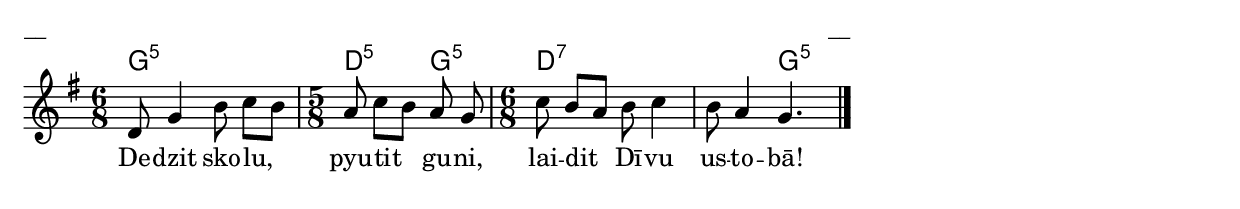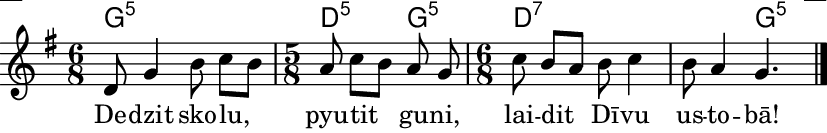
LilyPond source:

\version "2.13.18"
#(ly:set-option 'crop #t)

%\header {
%    title = "Dedzit skalu, pyutit guni"
%}
\paper {
line-width = 14\cm
left-margin = 0.4\cm
between-system-padding = 0.1\cm
between-system-space = 0.1\cm
}
\layout {
indent = #0
ragged-last = ##f
}


chordsA = \chordmode {
\time 6/8
g2.:5 |
\time 5/8
d4.:5 g4:5 |
\time 6/8
d2.:7 |
d4.:7 g4:5
}

voiceA = \relative c' {
\clef "treble"
\key g \major
\time 6/8
%MS
d8 g4 b8 c[ b ] 
\time 5/8
a8 c[ b] a g 
%ME
\time 6/8
c8 b[ a] b c4 |
b8 a4 g4. |
\bar "|."
} 

lyricA = \lyricmode {
De -- dzit sko -- lu, pyu -- tit gu -- ni, 
lai -- dit Dī -- vu us -- to -- bā!
} 

fullScore = <<
\new ChordNames { 
\set chordChanges = ##t
\chordsA 
}
\new Staff {
<<
\new Voice = "voiceA" { \oneVoice \autoBeamOff \voiceA }
\new Lyrics \lyricsto "voiceA" \lyricA
>>
}
>>

\score {
\fullScore
\header { piece = "__" opus = "__" }
}
\markup { \with-color #(x11-color 'white) \sans \smaller "__" }
\score {
\unfoldRepeats
\fullScore
\midi {
\context { \Staff \remove "Staff_performer" }
\context { \Voice \consists "Staff_performer" }
}
}


